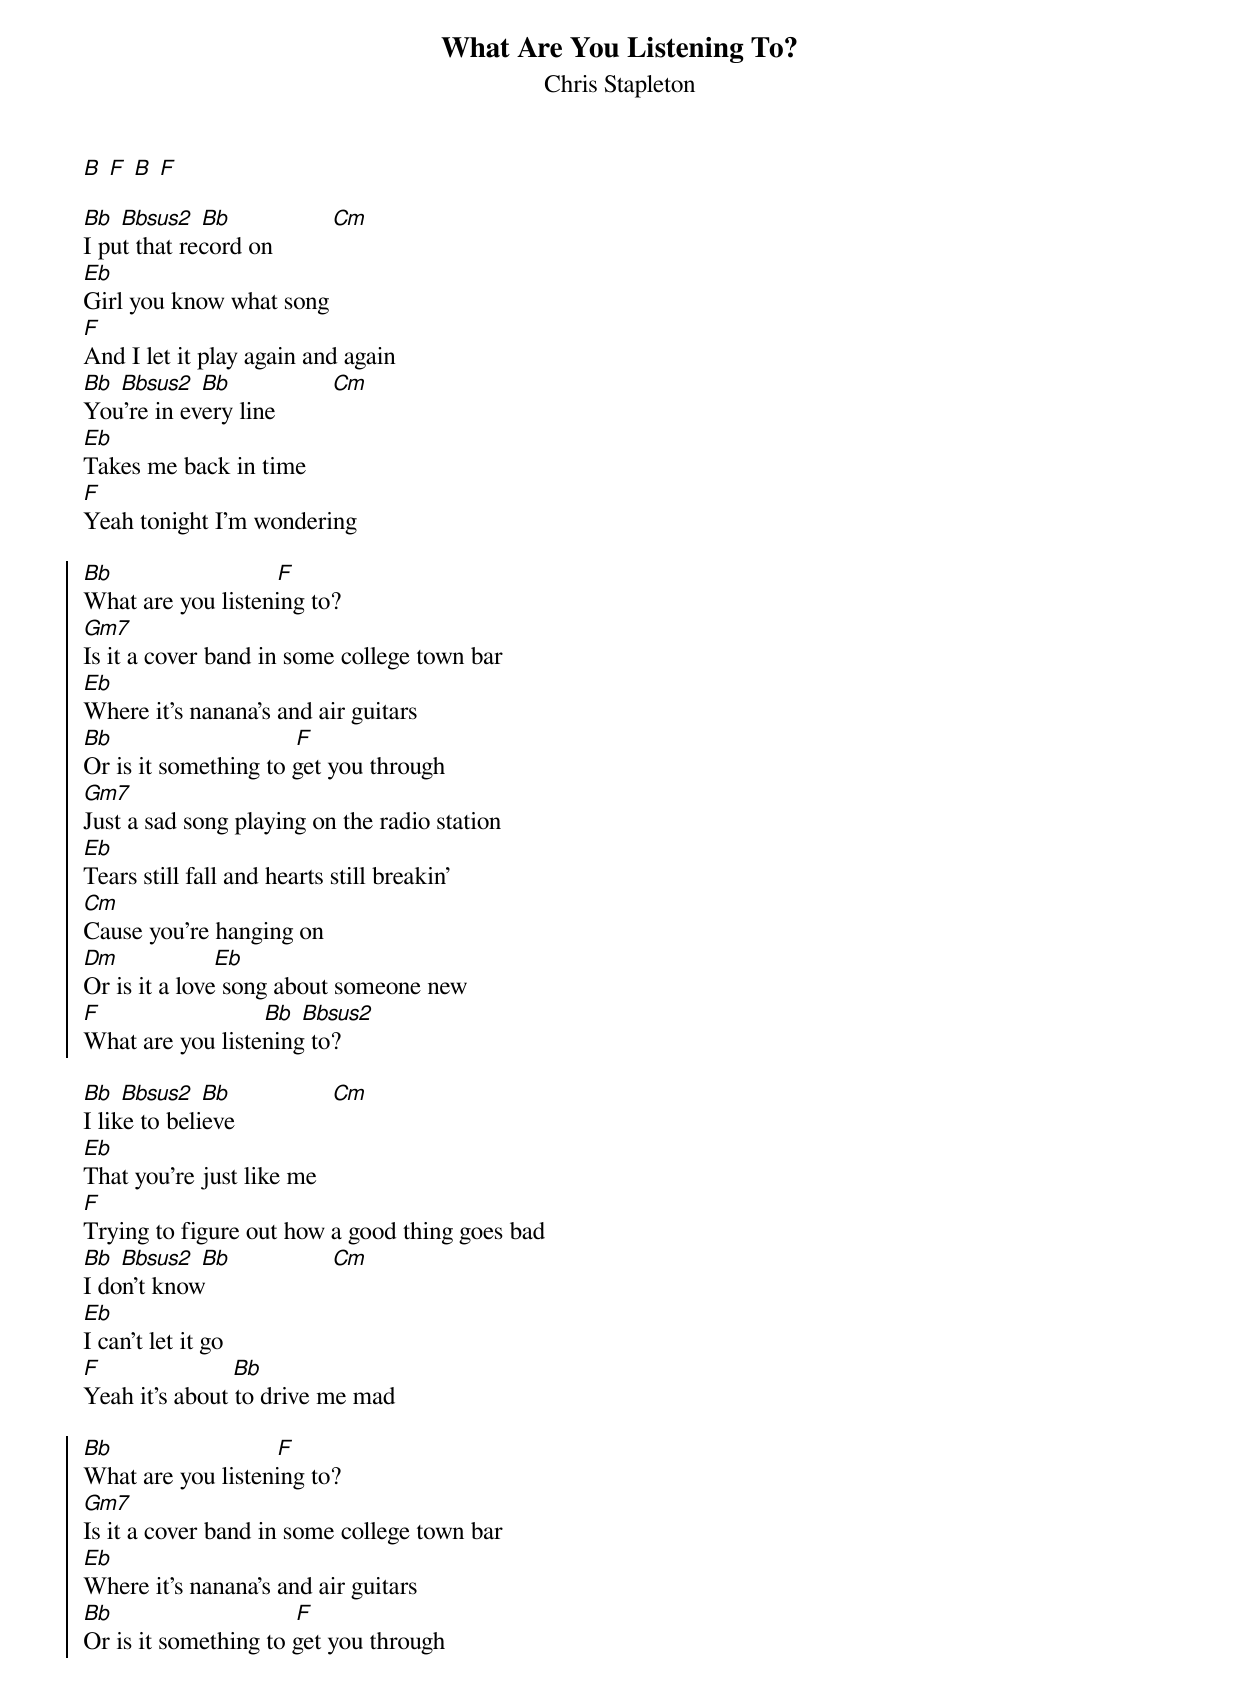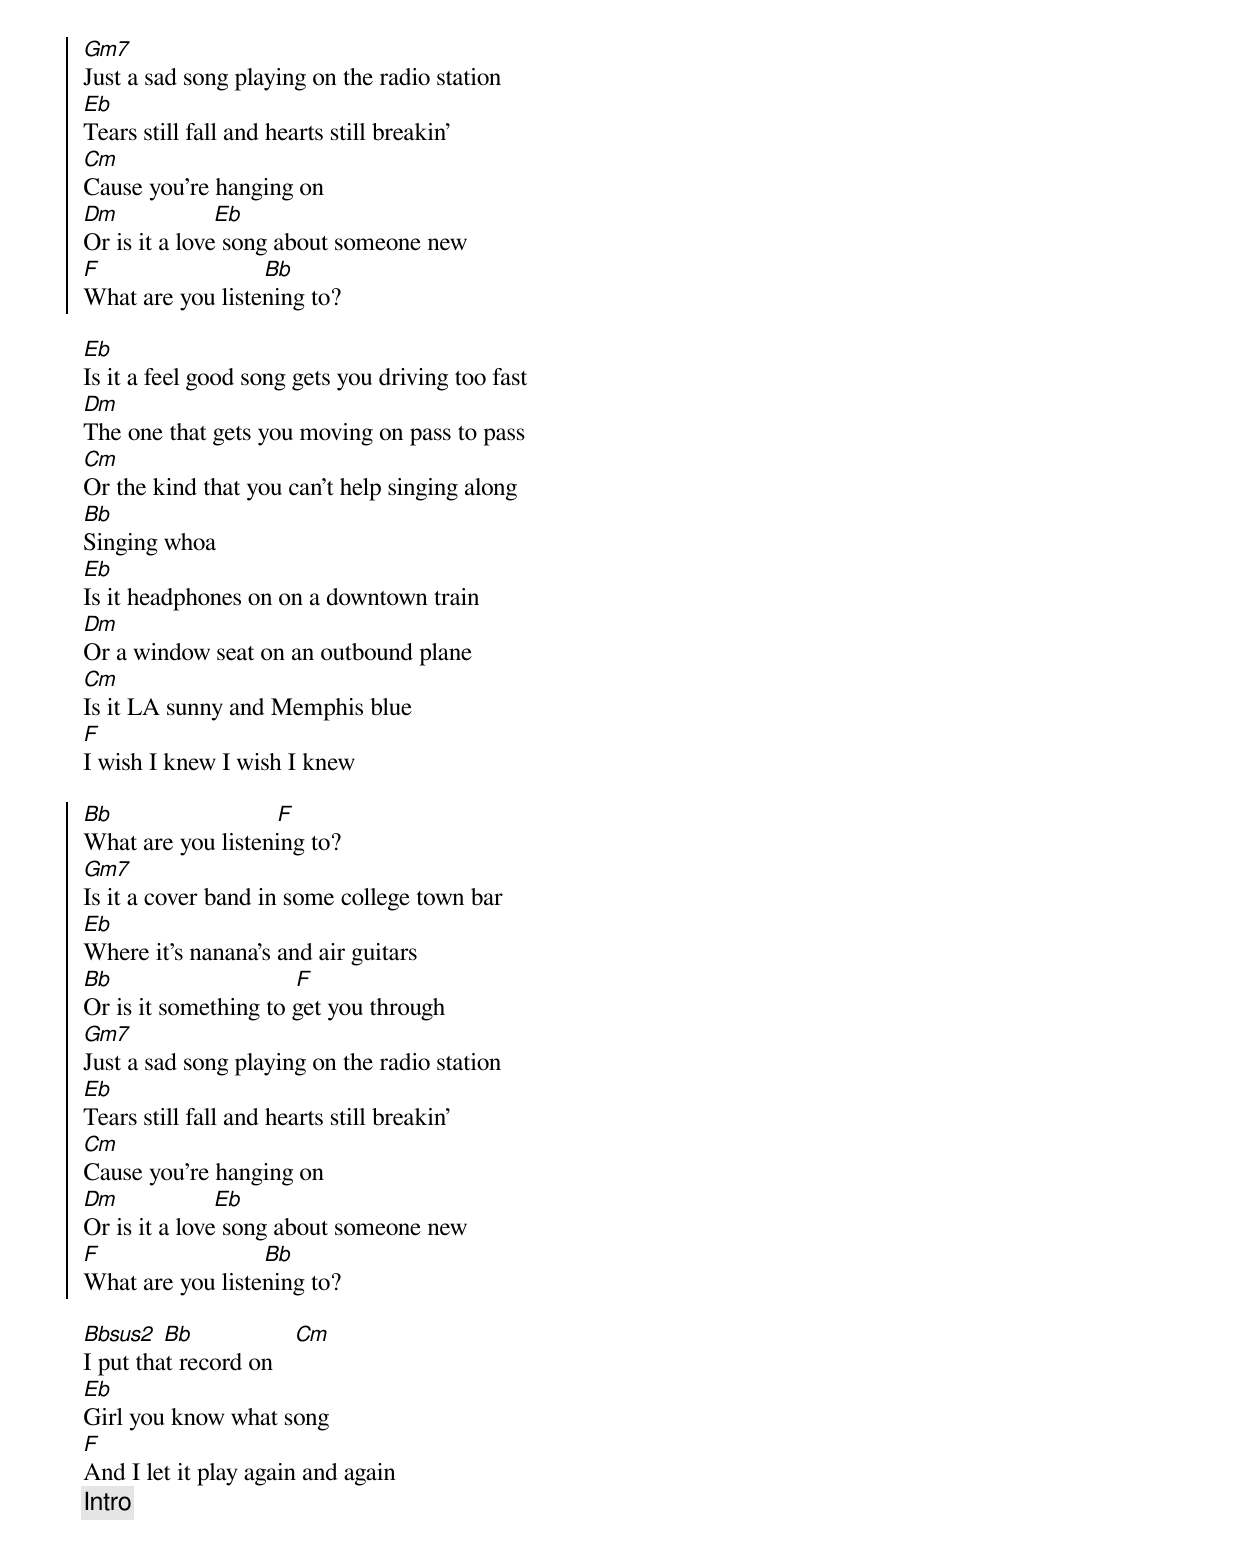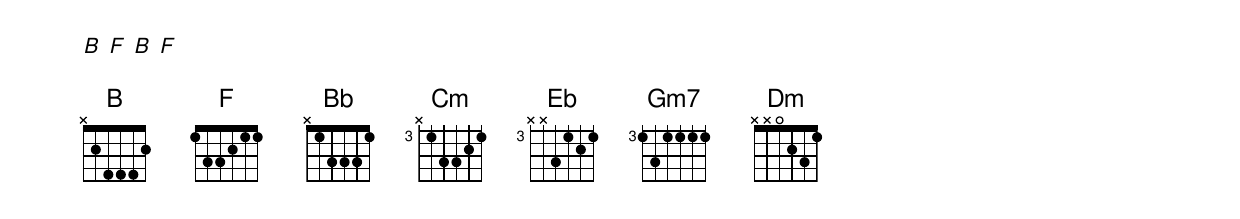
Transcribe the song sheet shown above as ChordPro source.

{t: What Are You Listening To?}
{st: Chris Stapleton}
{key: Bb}
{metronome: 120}
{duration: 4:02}

[B] [F] [B] [F]

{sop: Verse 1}
[Bb] [Bbsus2] [Bb]                [Cm]
I put that record on
[Eb]
Girl you know what song
[F]
And I let it play again and again
[Bb] [Bbsus2] [Bb]                [Cm]
You're in every line
[Eb]
Takes me back in time
[F]
Yeah tonight I'm wondering
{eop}

{soc}
[Bb]                          [F]
What are you listening to?
[Gm7]
Is it a cover band in some college town bar
[Eb]
Where it's nanana's and air guitars
[Bb]                             [F]
Or is it something to get you through
[Gm7]
Just a sad song playing on the radio station
[Eb]
Tears still fall and hearts still breakin'
[Cm]
Cause you're hanging on
[Dm]               [Eb]
Or is it a love song about someone new
[F]                          [Bb] [Bbsus2]
What are you listening to?
{eoc}

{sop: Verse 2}
[Bb] [Bbsus2] [Bb]                [Cm]
I like to believe
[Eb]
That you're just like me
[F]
Trying to figure out how a good thing goes bad
[Bb] [Bbsus2] [Bb]                [Cm]
I don't know
[Eb]
I can't let it go
[F]                     [Bb]
Yeah it's about to drive me mad
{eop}

{soc}
[Bb]                          [F]
What are you listening to?
[Gm7]
Is it a cover band in some college town bar
[Eb]
Where it's nanana's and air guitars
[Bb]                             [F]
Or is it something to get you through
[Gm7]
Just a sad song playing on the radio station
[Eb]
Tears still fall and hearts still breakin'
[Cm]
Cause you're hanging on
[Dm]               [Eb]
Or is it a love song about someone new
[F]                          [Bb]
What are you listening to?
{eoc}

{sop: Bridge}
[Eb]
Is it a feel good song gets you driving too fast
[Dm]
The one that gets you moving on pass to pass
[Cm]
Or the kind that you can't help singing along
[Bb]
Singing whoa
[Eb]
Is it headphones on on a downtown train
[Dm]
Or a window seat on an outbound plane
[Cm]
Is it LA sunny and Memphis blue
[F]
I wish I knew I wish I knew
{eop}

{soc}
[Bb]                          [F]
What are you listening to?
[Gm7]
Is it a cover band in some college town bar
[Eb]
Where it's nanana's and air guitars
[Bb]                             [F]
Or is it something to get you through
[Gm7]
Just a sad song playing on the radio station
[Eb]
Tears still fall and hearts still breakin'
[Cm]
Cause you're hanging on
[Dm]               [Eb]
Or is it a love song about someone new
[F]                          [Bb]
What are you listening to?
{eoc}

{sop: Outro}
[Bbsus2] [Bb]                [Cm]
I put that record on
[Eb]
Girl you know what song
[F]
And I let it play again and again
{c: Intro}
[B] [F] [B] [F]
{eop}

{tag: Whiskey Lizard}
